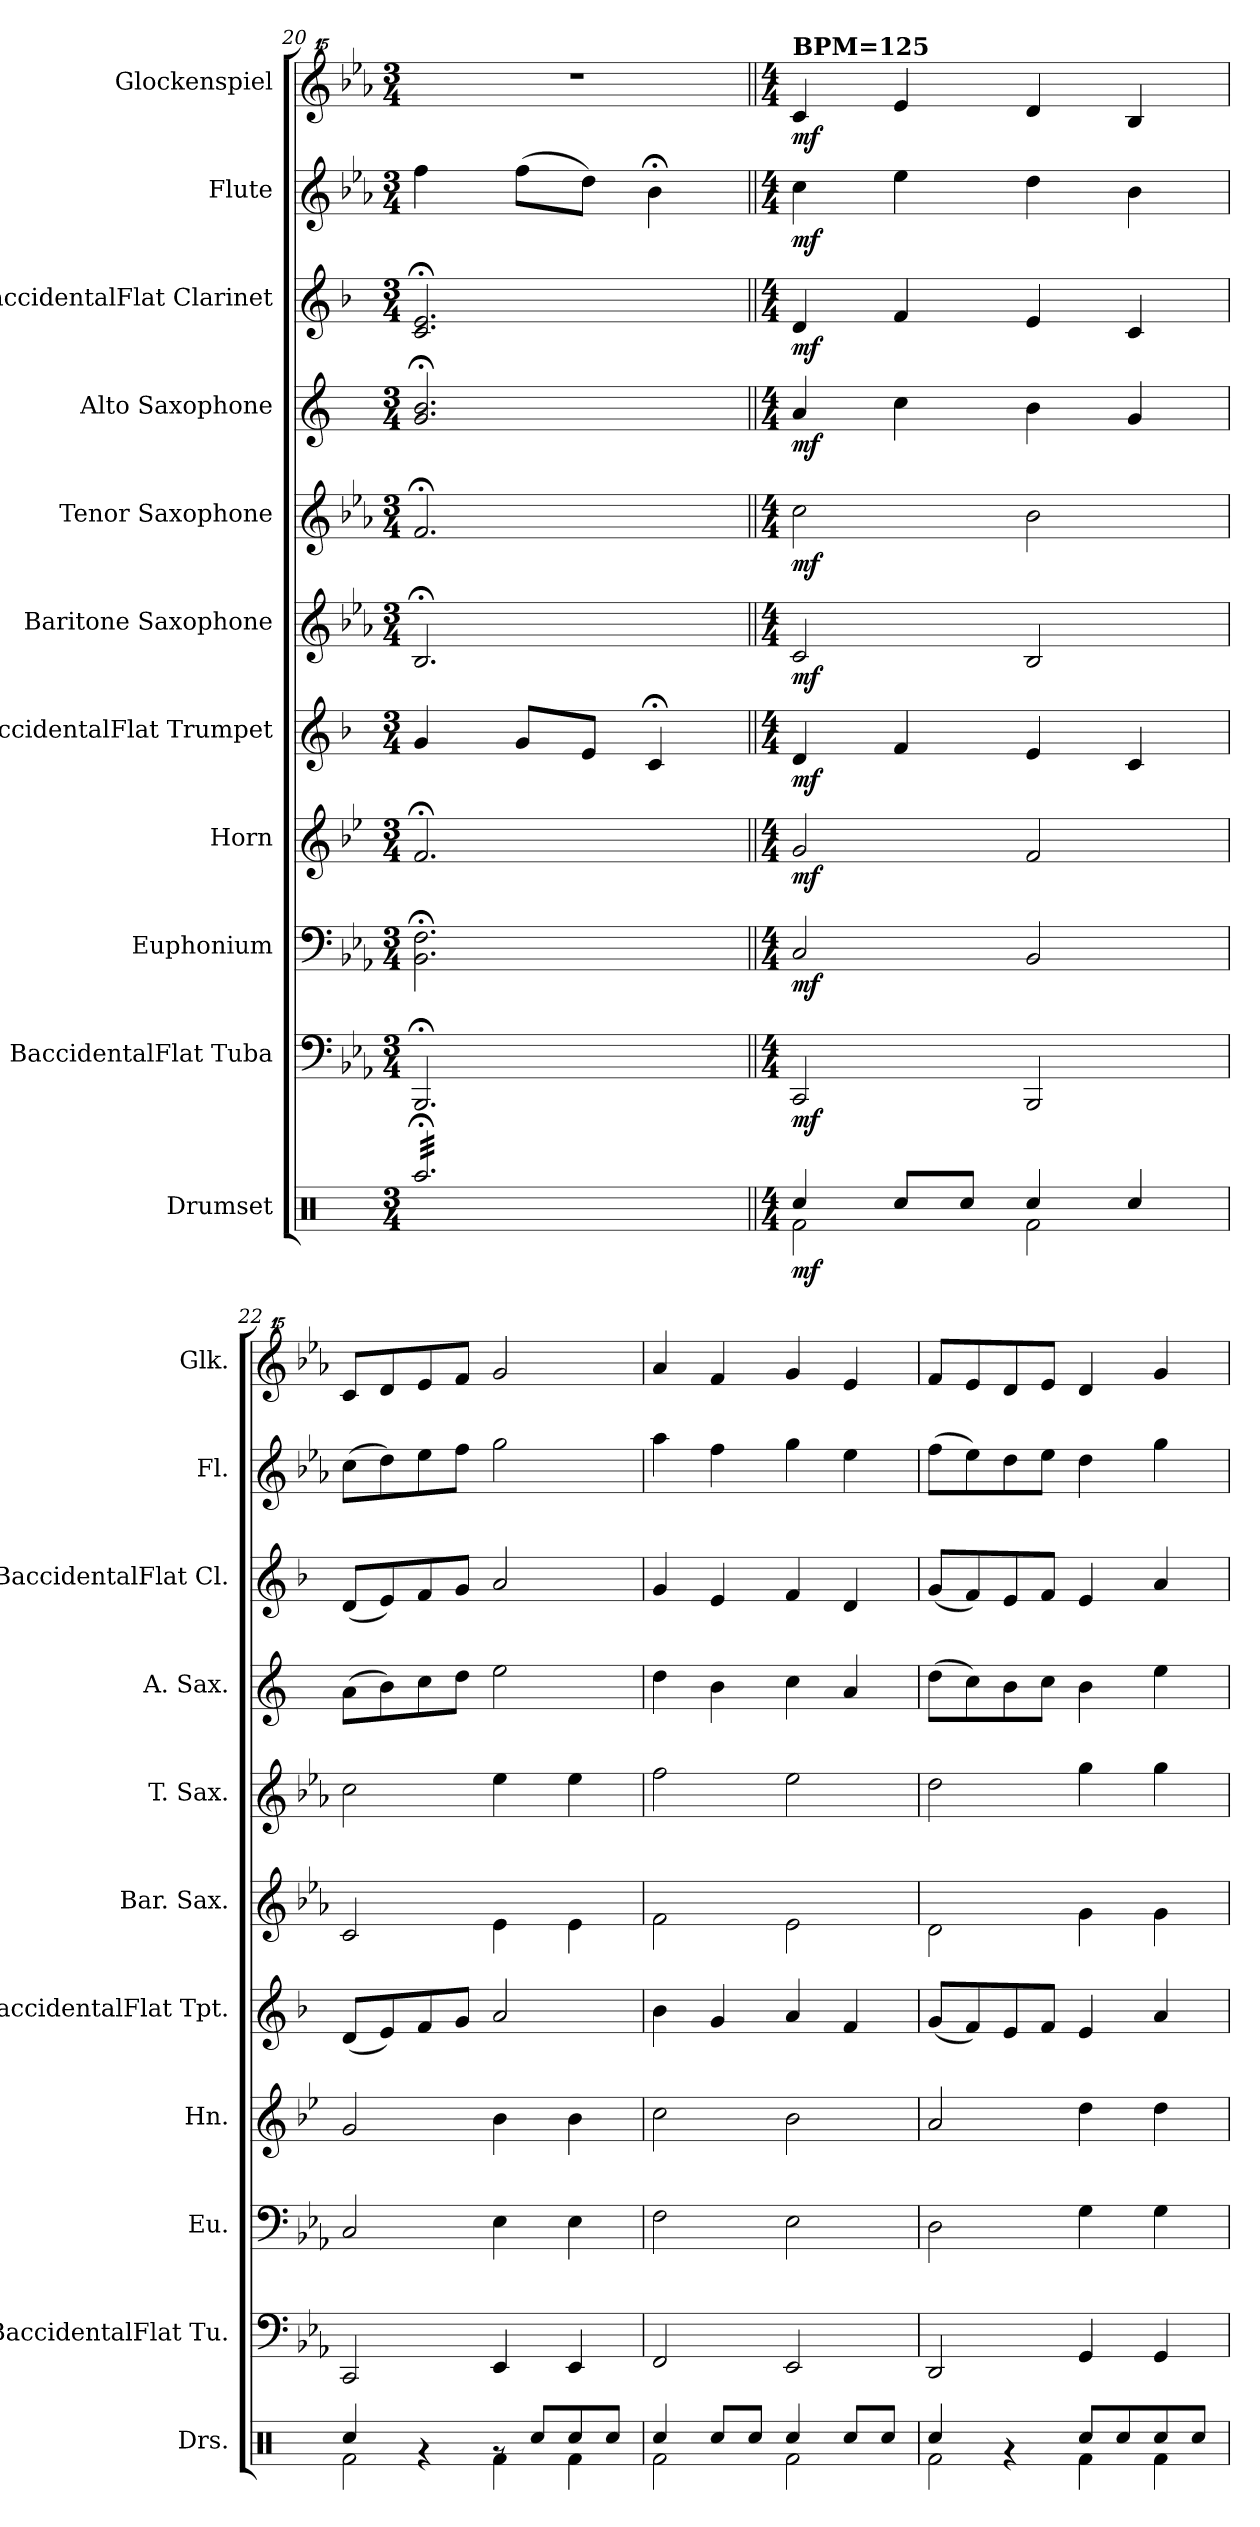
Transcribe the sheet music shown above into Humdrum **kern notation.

**kern	**dynam	**kern	**dynam	**kern	**dynam	**kern	**dynam	**kern	**dynam	**kern	**dynam	**kern	**dynam	**kern	**dynam	**kern	**dynam	**kern	**dynam	**kern	**dynam
*part11	*part11	*part10	*part10	*part9	*part9	*part8	*part8	*part7	*part7	*part6	*part6	*part5	*part5	*part4	*part4	*part3	*part3	*part2	*part2	*part1	*part1
*staff11	*staff11	*staff10	*staff10	*staff9	*staff9	*staff8	*staff8	*staff7	*staff7	*staff6	*staff6	*staff5	*staff5	*staff4	*staff4	*staff3	*staff3	*staff2	*staff2	*staff1	*staff1
*I"Drumset	*	*I"BaccidentalFlat Tuba	*	*I"Euphonium	*	*I"Horn	*	*I"BaccidentalFlat Trumpet	*	*I"Baritone Saxophone	*	*I"Tenor Saxophone	*	*I"Alto Saxophone	*	*I"BaccidentalFlat Clarinet	*	*I"Flute	*	*I"Glockenspiel	*
*I'Drs.	*	*I'BaccidentalFlat Tu.	*	*I'Eu.	*	*I'Hn.	*	*I'BaccidentalFlat Tpt.	*	*I'Bar. Sax.	*	*I'T. Sax.	*	*I'A. Sax.	*	*I'BaccidentalFlat Cl.	*	*I'Fl.	*	*I'Glk.	*
*clefX	*	*clefF4	*	*clefF4	*	*clefG2	*	*clefG2	*	*clefG2	*	*clefG2	*	*clefG2	*	*clefG2	*	*clefG2	*	*clefG^^2	*
*	*	*	*	*	*	*ITrd4c7	*	*ITrd1c2	*	*ITrd12c21	*	*ITrd8c14	*	*ITrd5c9	*	*ITrd1c2	*	*	*	*	*
*k[]	*	*k[b-e-a-]	*	*k[b-e-a-]	*	*k[b-e-a-]	*	*k[b-e-a-]	*	*k[b-e-a-]	*	*k[b-e-a-]	*	*k[b-e-a-]	*	*k[b-e-a-]	*	*k[b-e-a-]	*	*k[b-e-a-]	*
*M3/4	*	*M3/4	*	*M3/4	*	*M3/4	*	*M3/4	*	*M3/4	*	*M3/4	*	*M3/4	*	*M3/4	*	*M3/4	*	*M3/4	*
*MM60	*	*MM60	*	*MM60	*	*MM60	*	*MM60	*	*MM60	*	*MM60	*	*MM60	*	*MM60	*	*MM60	*	*MM65	*
=20	=20	=20	=20	=20	=20	=20	=20	=20	=20	=20	=20	=20	=20	=20	=20	=20	=20	=20	=20	=20	=20
*tremolo	*	*	*	*	*	*	*	*	*	*	*	*	*	*	*	*	*	*	*	*	*
32Raa;</LLL	.	2.BBB-;</	.	2.BB-\;< 2.F\;<	.	2.B-;</	.	4f/	.	2.BB-;</	.	2.F;</	.	2.B-/;< 2.d/;<	.	2.B-/;< 2.d/;<	.	4ff\	.	2.r	.
32Raa;</	.	.	.	.	.	.	.	.	.	.	.	.	.	.	.	.	.	.	.	.	.
32Raa;</	.	.	.	.	.	.	.	.	.	.	.	.	.	.	.	.	.	.	.	.	.
32Raa;</	.	.	.	.	.	.	.	.	.	.	.	.	.	.	.	.	.	.	.	.	.
32Raa;</	.	.	.	.	.	.	.	.	.	.	.	.	.	.	.	.	.	.	.	.	.
32Raa;</	.	.	.	.	.	.	.	.	.	.	.	.	.	.	.	.	.	.	.	.	.
32Raa;</	.	.	.	.	.	.	.	.	.	.	.	.	.	.	.	.	.	.	.	.	.
32Raa;</	.	.	.	.	.	.	.	.	.	.	.	.	.	.	.	.	.	.	.	.	.
32Raa;</	.	.	.	.	.	.	.	8f/L	.	.	.	.	.	.	.	.	.	(8ff\L	.	.	.
32Raa;</	.	.	.	.	.	.	.	.	.	.	.	.	.	.	.	.	.	.	.	.	.
32Raa;</	.	.	.	.	.	.	.	.	.	.	.	.	.	.	.	.	.	.	.	.	.
32Raa;</	.	.	.	.	.	.	.	.	.	.	.	.	.	.	.	.	.	.	.	.	.
32Raa;</	.	.	.	.	.	.	.	8d/J	.	.	.	.	.	.	.	.	.	8dd\J)	.	.	.
32Raa;</	.	.	.	.	.	.	.	.	.	.	.	.	.	.	.	.	.	.	.	.	.
32Raa;</	.	.	.	.	.	.	.	.	.	.	.	.	.	.	.	.	.	.	.	.	.
32Raa;</	.	.	.	.	.	.	.	.	.	.	.	.	.	.	.	.	.	.	.	.	.
32Raa;</	.	.	.	.	.	.	.	4B-;</	.	.	.	.	.	.	.	.	.	4b-;<\	.	.	.
32Raa;</	.	.	.	.	.	.	.	.	.	.	.	.	.	.	.	.	.	.	.	.	.
32Raa;</	.	.	.	.	.	.	.	.	.	.	.	.	.	.	.	.	.	.	.	.	.
32Raa;</	.	.	.	.	.	.	.	.	.	.	.	.	.	.	.	.	.	.	.	.	.
32Raa;</	.	.	.	.	.	.	.	.	.	.	.	.	.	.	.	.	.	.	.	.	.
32Raa;</	.	.	.	.	.	.	.	.	.	.	.	.	.	.	.	.	.	.	.	.	.
32Raa;</	.	.	.	.	.	.	.	.	.	.	.	.	.	.	.	.	.	.	.	.	.
32Raa;</JJJ	.	.	.	.	.	.	.	.	.	.	.	.	.	.	.	.	.	.	.	.	.
*Xtremolo	*	*	*	*	*	*	*	*	*	*	*	*	*	*	*	*	*	*	*	*	*
=21||	=21||	=21||	=21||	=21||	=21||	=21||	=21||	=21||	=21||	=21||	=21||	=21||	=21||	=21||	=21||	=21||	=21||	=21||	=21||	=21||	=21||
*M4/4	*	*M4/4	*	*M4/4	*	*M4/4	*	*M4/4	*	*M4/4	*	*M4/4	*	*M4/4	*	*M4/4	*	*M4/4	*	*M4/4	*
*^	*	*	*	*	*	*	*	*	*	*	*	*	*	*	*	*	*	*	*	*	*
!	!	!	!	!	!	!	!	!	!	!	!	!	!	!	!	!	!	!	!	!	!LO:TX:a:B:t=BPM=125	!
!	!	!LO:DY:b	!	!LO:DY:b	!	!LO:DY:b	!	!LO:DY:b	!	!LO:DY:b	!	!LO:DY:b	!	!LO:DY:b	!	!LO:DY:b	!	!LO:DY:b	!	!LO:DY:b	!	!LO:DY:b
4Rcc/	2Rf\	mf	2CC/	mf	2C/	mf	2c/	mf	4c/	mf	2C/	mf	2c\	mf	4c/	mf	4c/	mf	4cc\	mf	4ccc/	mf
8Rcc/L	.	.	.	.	.	.	.	.	4e-/	.	.	.	.	.	4e-\	.	4e-/	.	4ee-\	.	4eee-/	.
8Rcc/J	.	.	.	.	.	.	.	.	.	.	.	.	.	.	.	.	.	.	.	.	.	.
4Rcc/	2Rf\	.	2BBB-/	.	2BB-/	.	2B-/	.	4d/	.	2BB-/	.	2B-\	.	4d\	.	4d/	.	4dd\	.	4ddd/	.
4Rcc/	.	.	.	.	.	.	.	.	4B-/	.	.	.	.	.	4B-/	.	4B-/	.	4b-\	.	4bb-/	.
=22	=22	=22	=22	=22	=22	=22	=22	=22	=22	=22	=22	=22	=22	=22	=22	=22	=22	=22	=22	=22	=22	=22
4Rcc/	2Rf\	.	2CC/	.	2C/	.	2c/	.	(8c/L	.	2C/	.	2c\	.	(8c\L	.	(8c/L	.	(8cc\L	.	8ccc/L	.
.	.	.	.	.	.	.	.	.	8d/)	.	.	.	.	.	8d\)	.	8d/)	.	8dd\)	.	8ddd/	.
4rg	.	.	.	.	.	.	.	.	8e-/	.	.	.	.	.	8e-\	.	8e-/	.	8ee-\	.	8eee-/	.
.	.	.	.	.	.	.	.	.	8f/J	.	.	.	.	.	8f\J	.	8f/J	.	8ff\J	.	8fff/J	.
8rg	4Rf\	.	4EE-/	.	4E-\	.	4e-\	.	2g/	.	4E-\	.	4e-\	.	2g\	.	2g/	.	2gg\	.	2ggg/	.
8Rcc/L	.	.	.	.	.	.	.	.	.	.	.	.	.	.	.	.	.	.	.	.	.	.
8Rcc/	4Rf\	.	4EE-/	.	4E-\	.	4e-\	.	.	.	4E-\	.	4e-\	.	.	.	.	.	.	.	.	.
8Rcc/J	.	.	.	.	.	.	.	.	.	.	.	.	.	.	.	.	.	.	.	.	.	.
=23	=23	=23	=23	=23	=23	=23	=23	=23	=23	=23	=23	=23	=23	=23	=23	=23	=23	=23	=23	=23	=23	=23
4Rcc/	2Rf\	.	2FF/	.	2F\	.	2f\	.	4a-\	.	2F\	.	2f\	.	4f\	.	4f/	.	4aa-\	.	4aaa-/	.
8Rcc/L	.	.	.	.	.	.	.	.	4f/	.	.	.	.	.	4d\	.	4d/	.	4ff\	.	4fff/	.
8Rcc/J	.	.	.	.	.	.	.	.	.	.	.	.	.	.	.	.	.	.	.	.	.	.
4Rcc/	2Rf\	.	2EE-/	.	2E-\	.	2e-\	.	4g/	.	2E-\	.	2e-\	.	4e-\	.	4e-/	.	4gg\	.	4ggg/	.
8Rcc/L	.	.	.	.	.	.	.	.	4e-/	.	.	.	.	.	4c/	.	4c/	.	4ee-\	.	4eee-/	.
8Rcc/J	.	.	.	.	.	.	.	.	.	.	.	.	.	.	.	.	.	.	.	.	.	.
!!LO:PB:g=z
=24	=24	=24	=24	=24	=24	=24	=24	=24	=24	=24	=24	=24	=24	=24	=24	=24	=24	=24	=24	=24	=24	=24
4Rcc/	2Rf\	.	2DD/	.	2D\	.	2d/	.	(8f/L	.	2D\	.	2d\	.	(8f\L	.	(8f/L	.	(8ff\L	.	8fff/L	.
.	.	.	.	.	.	.	.	.	8e-/)	.	.	.	.	.	8e-\)	.	8e-/)	.	8ee-\)	.	8eee-/	.
4rg	.	.	.	.	.	.	.	.	8d/	.	.	.	.	.	8d\	.	8d/	.	8dd\	.	8ddd/	.
.	.	.	.	.	.	.	.	.	8e-/J	.	.	.	.	.	8e-\J	.	8e-/J	.	8ee-\J	.	8eee-/J	.
8Rcc/L	4Rf\	.	4GG/	.	4G\	.	4g\	.	4d/	.	4G\	.	4g\	.	4d\	.	4d/	.	4dd\	.	4ddd/	.
8Rcc/	.	.	.	.	.	.	.	.	.	.	.	.	.	.	.	.	.	.	.	.	.	.
8Rcc/	4Rf\	.	4GG/	.	4G\	.	4g\	.	4g/	.	4G\	.	4g\	.	4g\	.	4g/	.	4gg\	.	4ggg/	.
8Rcc/J	.	.	.	.	.	.	.	.	.	.	.	.	.	.	.	.	.	.	.	.	.	.
*v	*v	*	*	*	*	*	*	*	*	*	*	*	*	*	*	*	*	*	*	*	*	*
=	=	=	=	=	=	=	=	=	=	=	=	=	=	=	=	=	=	=	=	=	=
*-	*-	*-	*-	*-	*-	*-	*-	*-	*-	*-	*-	*-	*-	*-	*-	*-	*-	*-	*-	*-	*-
